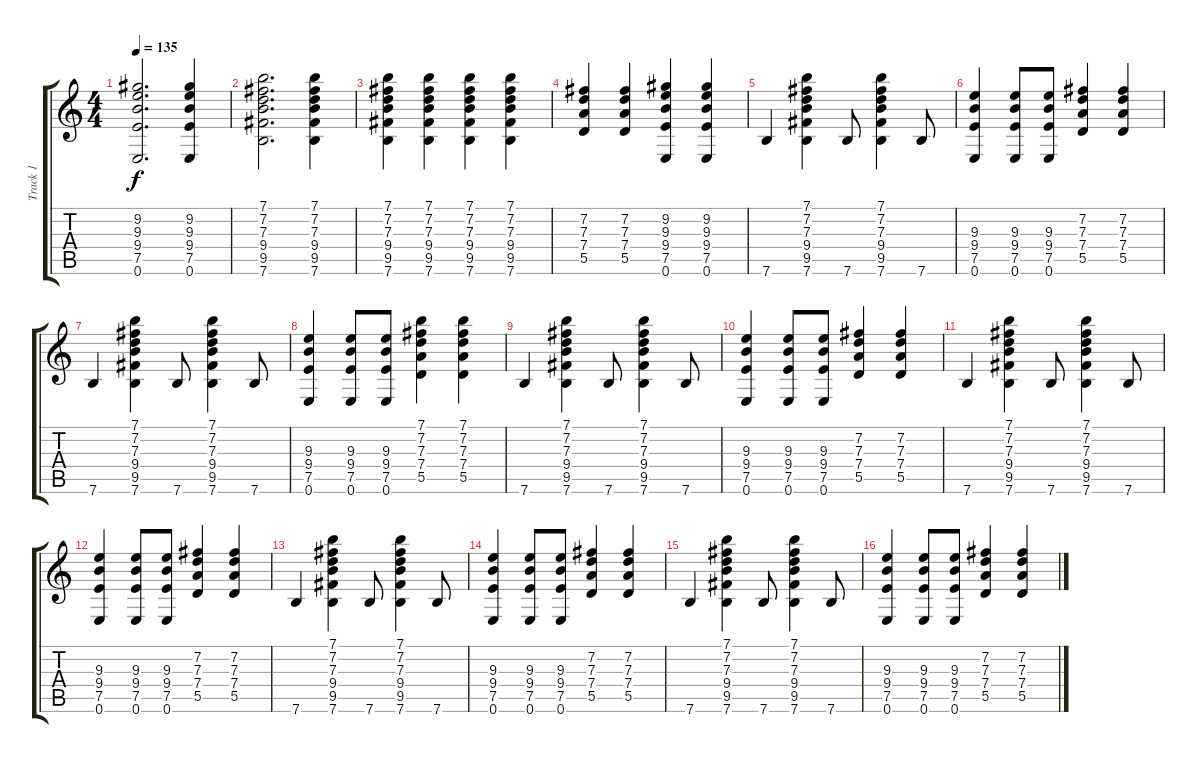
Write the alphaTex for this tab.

\track ("Track 1" "Track 1") {instrument acousticguitarnylon}
\staff {score tabs}
\tuning (E4 B3 G3 D3 A2 E2) {hide}
\ts (4 4)
\tempo 135
\clef g2
\ks c
(9.2 9.3 9.4 7.5 0.6).2{d dy f} (9.2 9.3 9.4 7.5 0.6).4 |
(7.1 7.2 7.3 9.4 9.5 7.6).2{d} (7.1 7.2 7.3 9.4 9.5 7.6).4 |
(7.1 7.2 7.3 9.4 9.5 7.6).4 (7.1 7.2 7.3 9.4 9.5 7.6).4 (7.1 7.2 7.3 9.4 9.5 7.6).4 (7.1 7.2 7.3 9.4 9.5 7.6).4 |
(7.2 7.3 7.4 5.5).4 (7.2 7.3 7.4 5.5).4 (9.2 9.3 9.4 7.5 0.6).4 (9.2 9.3 9.4 7.5 0.6).4 |
7.6.4 (7.1 7.2 7.3 9.4 9.5 7.6).4 7.6.8 (7.1 7.2 7.3 9.4 9.5 7.6).4 7.6.8 |
(9.3 9.4 7.5 0.6).4 (9.3 9.4 7.5 0.6).8 (9.3 9.4 7.5 0.6).8 (7.2 7.3 7.4 5.5).4 (7.2 7.3 7.4 5.5).4 |
7.6.4 (7.1 7.2 7.3 9.4 9.5 7.6).4 7.6.8 (7.1 7.2 7.3 9.4 9.5 7.6).4 7.6.8 |
(9.3 9.4 7.5 0.6).4 (9.3 9.4 7.5 0.6).8 (9.3 9.4 7.5 0.6).8 (7.1 7.2 7.3 7.4 5.5).4 (7.1 7.2 7.3 7.4 5.5).4 |
7.6.4 (7.1 7.2 7.3 9.4 9.5 7.6).4 7.6.8 (7.1 7.2 7.3 9.4 9.5 7.6).4 7.6.8 |
(9.3 9.4 7.5 0.6).4 (9.3 9.4 7.5 0.6).8 (9.3 9.4 7.5 0.6).8 (7.2 7.3 7.4 5.5).4 (7.2 7.3 7.4 5.5).4 |
7.6.4 (7.1 7.2 7.3 9.4 9.5 7.6).4 7.6.8 (7.1 7.2 7.3 9.4 9.5 7.6).4 7.6.8 |
(9.3 9.4 7.5 0.6).4 (9.3 9.4 7.5 0.6).8 (9.3 9.4 7.5 0.6).8 (7.2 7.3 7.4 5.5).4 (7.2 7.3 7.4 5.5).4 |
7.6.4 (7.1 7.2 7.3 9.4 9.5 7.6).4 7.6.8 (7.1 7.2 7.3 9.4 9.5 7.6).4 7.6.8 |
(9.3 9.4 7.5 0.6).4 (9.3 9.4 7.5 0.6).8 (9.3 9.4 7.5 0.6).8 (7.2 7.3 7.4 5.5).4 (7.2 7.3 7.4 5.5).4 |
7.6.4 (7.1 7.2 7.3 9.4 9.5 7.6).4 7.6.8 (7.1 7.2 7.3 9.4 9.5 7.6).4 7.6.8 |
(9.3 9.4 7.5 0.6).4 (9.3 9.4 7.5 0.6).8 (9.3 9.4 7.5 0.6).8 (7.2 7.3 7.4 5.5).4 (7.2 7.3 7.4 5.5).4
